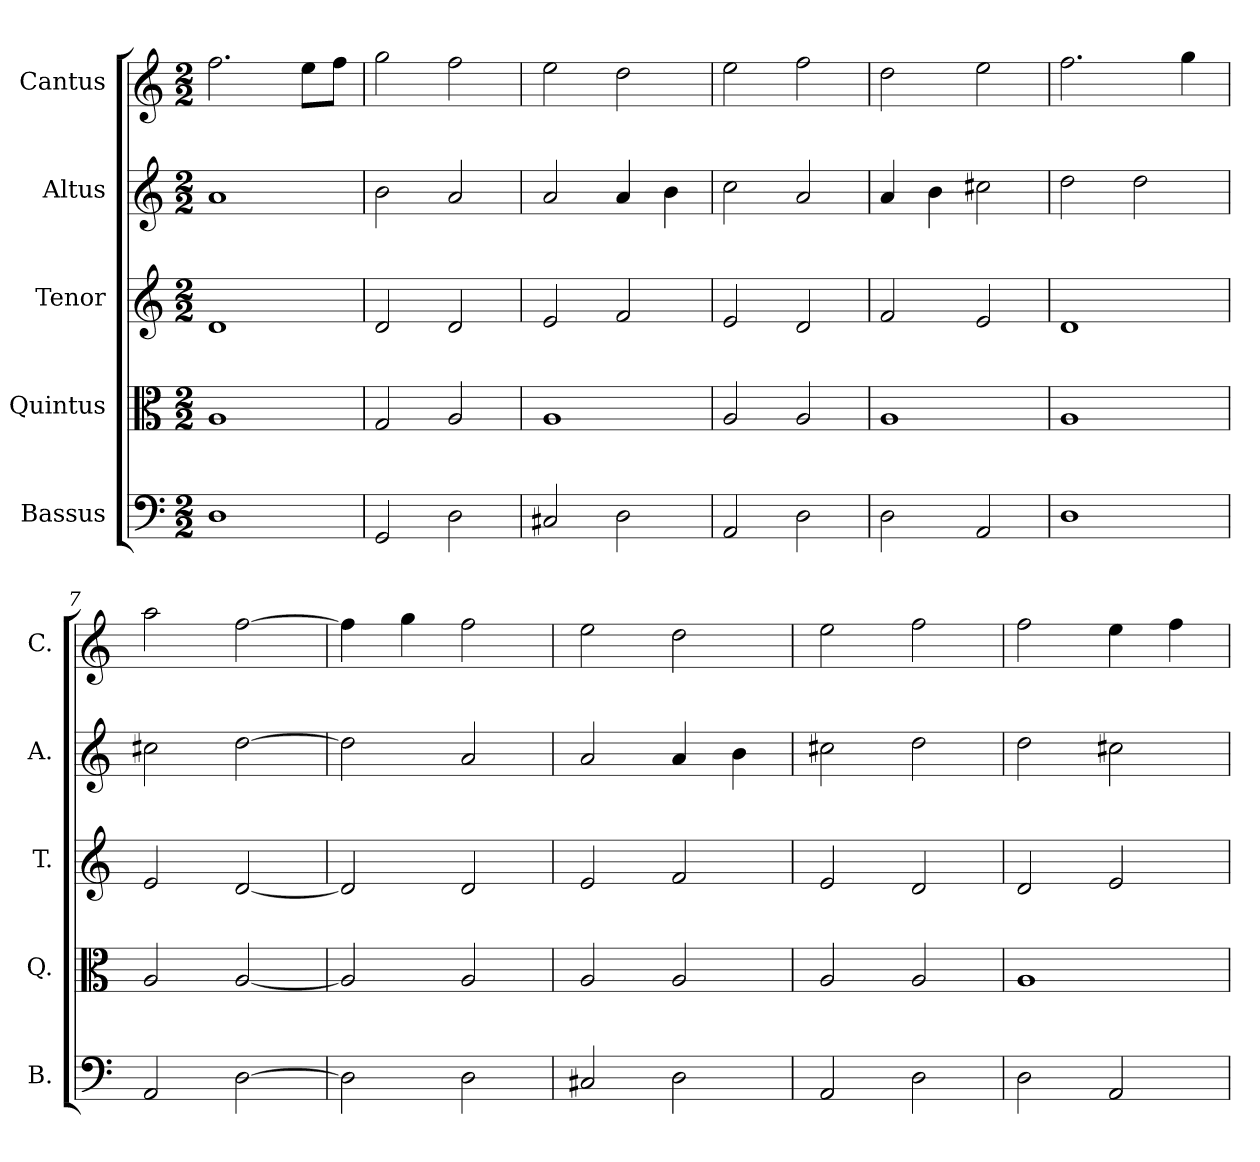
**kern	**kern	**kern	**kern	**kern
*part5	*part4	*part3	*part2	*part1
*staff5	*staff4	*staff3	*staff2	*staff1
*I"Bassus	*I"Quintus	*I"Tenor	*I"Altus	*I"Cantus
*I'B.	*I'Q.	*I'T.	*I'A.	*I'C.
*clefF4	*clefC3	*clefG2	*clefG2	*clefG2
*k[]	*k[]	*k[]	*k[]	*k[]
*C:	*C:	*C:	*C:	*C:
*M2/2	*M2/2	*M2/2	*M2/2	*M2/2
=1	=1	=1	=1	=1
1D\	1A/	1d/	1a/	2.ff\
.	.	.	.	8ee\L
.	.	.	.	8ff\J
=2	=2	=2	=2	=2
2GG/	2G/	2d/	2b\	2gg\
2D\	2A/	2d/	2a/	2ff\
=3	=3	=3	=3	=3
2C#X/	1A/	2e/	2a/	2ee\
2D\	.	2f/	4a/	2dd\
.	.	.	4b\	.
=4	=4	=4	=4	=4
2AA/	2A/	2e/	2cc\	2ee\
2D\	2A/	2d/	2a/	2ff\
=5	=5	=5	=5	=5
2D\	1A/	2f/	4a/	2dd\
.	.	.	4b\	.
2AA/	.	2e/	2cc#X\	2ee\
=6	=6	=6	=6	=6
1D\	1A/	1d/	2dd\	2.ff\
.	.	.	2dd\	.
.	.	.	.	4gg\
!!LO:LB:g=z
=7	=7	=7	=7	=7
2AA/	2A/	2e/	2cc#X\	2aa\
[2D\	[2A/	[2d/	[2dd\	[2ff\
=8	=8	=8	=8	=8
2D\]	2A/]	2d/]	2dd\]	4ff\]
.	.	.	.	4gg\
2D\	2A/	2d/	2a/	2ff\
=9	=9	=9	=9	=9
2C#X/	2A/	2e/	2a/	2ee\
2D\	2A/	2f/	4a/	2dd\
.	.	.	4b\	.
=10	=10	=10	=10	=10
2AA/	2A/	2e/	2cc#X\	2ee\
2D\	2A/	2d/	2dd\	2ff\
=11	=11	=11	=11	=11
2D\	1A/	2d/	2dd\	2ff\
2AA/	.	2e/	2cc#X\	4ee\
.	.	.	.	4ff\
=	=	=	=	=
*-	*-	*-	*-	*-
